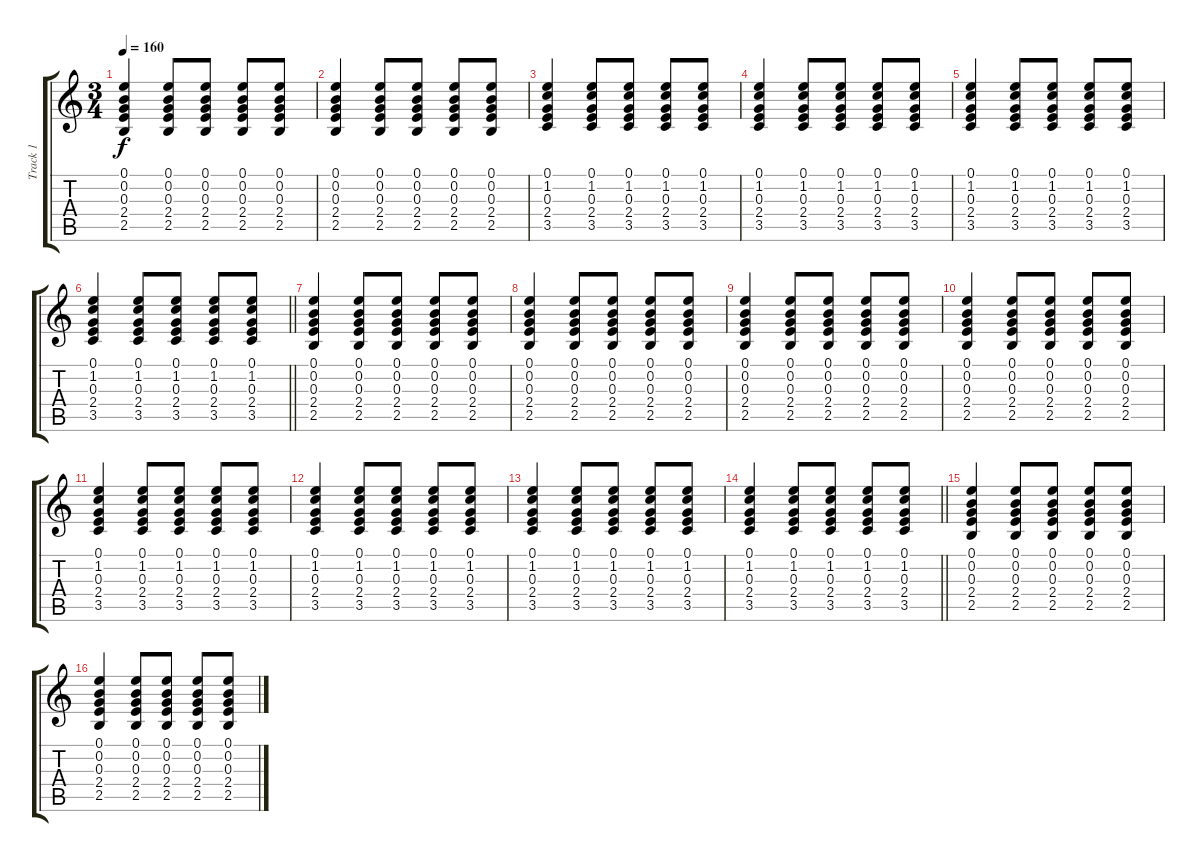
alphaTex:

\track ("Track 1" "Track 1") {solo instrument acousticguitarsteel}
\staff {score tabs}
\tuning (E4 B3 G3 D3 A2 E2) {hide}
\ts (3 4)
\tempo 160
\clef g2
\ks c
(0.1 0.2 0.3 2.4 2.5).4{dy f} (0.1 0.2 0.3 2.4 2.5).8 (0.1 0.2 0.3 2.4 2.5).8 (0.1 0.2 0.3 2.4 2.5).8 (0.1 0.2 0.3 2.4 2.5).8 |
(0.1 0.2 0.3 2.4 2.5).4 (0.1 0.2 0.3 2.4 2.5).8 (0.1 0.2 0.3 2.4 2.5).8 (0.1 0.2 0.3 2.4 2.5).8 (0.1 0.2 0.3 2.4 2.5).8 |
(0.1 1.2 0.3 2.4 3.5).4 (0.1 1.2 0.3 2.4 3.5).8 (0.1 1.2 0.3 2.4 3.5).8 (0.1 1.2 0.3 2.4 3.5).8 (0.1 1.2 0.3 2.4 3.5).8 |
(0.1 1.2 0.3 2.4 3.5).4 (0.1 1.2 0.3 2.4 3.5).8 (0.1 1.2 0.3 2.4 3.5).8 (0.1 1.2 0.3 2.4 3.5).8 (0.1 1.2 0.3 2.4 3.5).8 |
(0.1 1.2 0.3 2.4 3.5).4 (0.1 1.2 0.3 2.4 3.5).8 (0.1 1.2 0.3 2.4 3.5).8 (0.1 1.2 0.3 2.4 3.5).8 (0.1 1.2 0.3 2.4 3.5).8 |
\barLineRight lightlight
(0.1 1.2 0.3 2.4 3.5).4 (0.1 1.2 0.3 2.4 3.5).8 (0.1 1.2 0.3 2.4 3.5).8 (0.1 1.2 0.3 2.4 3.5).8 (0.1 1.2 0.3 2.4 3.5).8 |
(0.1 0.2 0.3 2.4 2.5).4 (0.1 0.2 0.3 2.4 2.5).8 (0.1 0.2 0.3 2.4 2.5).8 (0.1 0.2 0.3 2.4 2.5).8 (0.1 0.2 0.3 2.4 2.5).8 |
(0.1 0.2 0.3 2.4 2.5).4 (0.1 0.2 0.3 2.4 2.5).8 (0.1 0.2 0.3 2.4 2.5).8 (0.1 0.2 0.3 2.4 2.5).8 (0.1 0.2 0.3 2.4 2.5).8 |
(0.1 0.2 0.3 2.4 2.5).4 (0.1 0.2 0.3 2.4 2.5).8 (0.1 0.2 0.3 2.4 2.5).8 (0.1 0.2 0.3 2.4 2.5).8 (0.1 0.2 0.3 2.4 2.5).8 |
(0.1 0.2 0.3 2.4 2.5).4 (0.1 0.2 0.3 2.4 2.5).8 (0.1 0.2 0.3 2.4 2.5).8 (0.1 0.2 0.3 2.4 2.5).8 (0.1 0.2 0.3 2.4 2.5).8 |
(0.1 1.2 0.3 2.4 3.5).4 (0.1 1.2 0.3 2.4 3.5).8 (0.1 1.2 0.3 2.4 3.5).8 (0.1 1.2 0.3 2.4 3.5).8 (0.1 1.2 0.3 2.4 3.5).8 |
(0.1 1.2 0.3 2.4 3.5).4 (0.1 1.2 0.3 2.4 3.5).8 (0.1 1.2 0.3 2.4 3.5).8 (0.1 1.2 0.3 2.4 3.5).8 (0.1 1.2 0.3 2.4 3.5).8 |
(0.1 1.2 0.3 2.4 3.5).4 (0.1 1.2 0.3 2.4 3.5).8 (0.1 1.2 0.3 2.4 3.5).8 (0.1 1.2 0.3 2.4 3.5).8 (0.1 1.2 0.3 2.4 3.5).8 |
\barLineRight lightlight
(0.1 1.2 0.3 2.4 3.5).4 (0.1 1.2 0.3 2.4 3.5).8 (0.1 1.2 0.3 2.4 3.5).8 (0.1 1.2 0.3 2.4 3.5).8 (0.1 1.2 0.3 2.4 3.5).8 |
(0.1 0.2 0.3 2.4 2.5).4 (0.1 0.2 0.3 2.4 2.5).8 (0.1 0.2 0.3 2.4 2.5).8 (0.1 0.2 0.3 2.4 2.5).8 (0.1 0.2 0.3 2.4 2.5).8 |
(0.1 0.2 0.3 2.4 2.5).4 (0.1 0.2 0.3 2.4 2.5).8 (0.1 0.2 0.3 2.4 2.5).8 (0.1 0.2 0.3 2.4 2.5).8 (0.1 0.2 0.3 2.4 2.5).8
